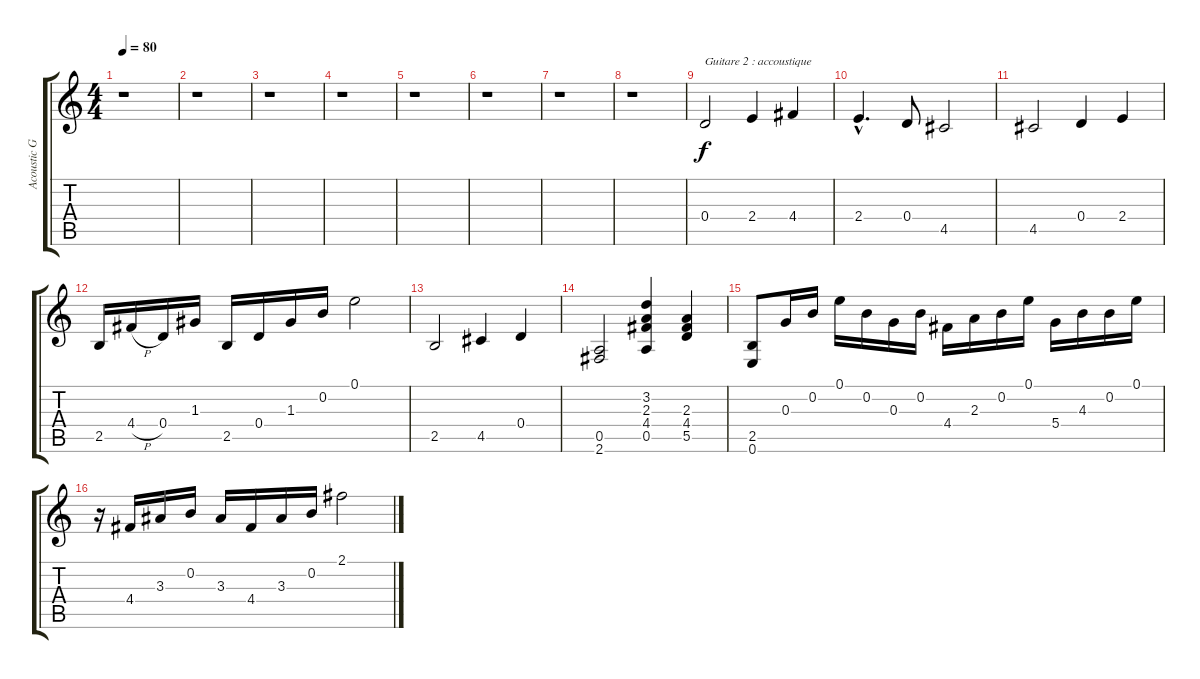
\track ("Acoustic Guitar" "Acoustic G") {instrument acousticguitarsteel}
\staff {score tabs}
\tuning (E4 B3 G3 D3 A2 E2) {hide}
\ts (4 4)
\tempo 80
\clef g2
\ks c
r.1{dy f instrument acousticguitarsteel} |
r.1 |
r.1 |
r.1 |
r.1 |
r.1 |
r.1 |
r.1 |
0.4.2{txt "Guitare 2 : accoustique"} 2.4.4 4.4.4 |
2.4{hac}.4{d} 0.4.8 4.5.2 |
4.5.2 0.4.4 2.4.4 |
2.5.16 4.4{h}.16 0.4.16 1.3.16 2.5.16 0.4.16 1.3.16 0.2.16 0.1.2 |
2.5.2 4.5.4 0.4.4 |
(0.5 2.6).2 (3.2 2.3 4.4 0.5).4 (2.3 4.4 5.5).4 |
(2.5 0.6).8 0.3.16 0.2.16 0.1.16 0.2.16 0.3.16 0.2.16 4.4.16 2.3.16 0.2.16 0.1.16 5.4.16 4.3.16 0.2.16 0.1.16 |
r.16 4.4.16 3.3.16 0.2.16 3.3.16 4.4.16 3.3.16 0.2.16 2.1.2
